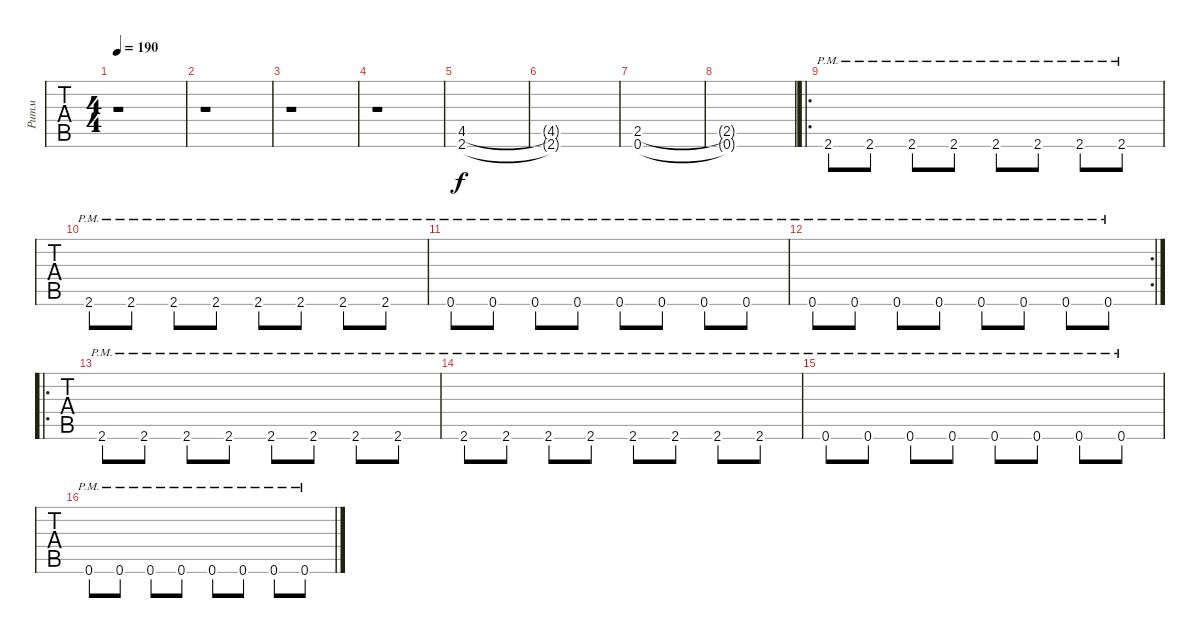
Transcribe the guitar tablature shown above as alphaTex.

\track ("Ритм" "Ритм") {instrument overdrivenguitar}
\staff {tabs}
\tuning (E4 B3 G3 D3 A2 E2) {hide}
\ts (4 4)
\tempo 190
\clef g2
\ks c
r.1{dy f instrument overdrivenguitar} |
r.1 |
r.1 |
r.1 |
(4.5 2.6).1{instrument distortionguitar} |
(4.5{t} 2.6{t}).1 |
(2.5 0.6).1 |
(2.5{t} 0.6{t}).1 |
\ro
2.6{pm}.8{instrument distortionguitar} 2.6{pm}.8 2.6{pm}.8 2.6{pm}.8 2.6{pm}.8 2.6{pm}.8 2.6{pm}.8 2.6{pm}.8 |
2.6{pm}.8 2.6{pm}.8 2.6{pm}.8 2.6{pm}.8 2.6{pm}.8 2.6{pm}.8 2.6{pm}.8 2.6{pm}.8 |
0.6{pm}.8 0.6{pm}.8 0.6{pm}.8 0.6{pm}.8 0.6{pm}.8 0.6{pm}.8 0.6{pm}.8 0.6{pm}.8 |
\rc 2
0.6{pm}.8 0.6{pm}.8 0.6{pm}.8 0.6{pm}.8 0.6{pm}.8 0.6{pm}.8 0.6{pm}.8 0.6{pm}.8 |
\ro
2.6{pm}.8 2.6{pm}.8 2.6{pm}.8 2.6{pm}.8 2.6{pm}.8 2.6{pm}.8 2.6{pm}.8 2.6{pm}.8 |
2.6{pm}.8 2.6{pm}.8 2.6{pm}.8 2.6{pm}.8 2.6{pm}.8 2.6{pm}.8 2.6{pm}.8 2.6{pm}.8 |
0.6{pm}.8 0.6{pm}.8 0.6{pm}.8 0.6{pm}.8 0.6{pm}.8 0.6{pm}.8 0.6{pm}.8 0.6{pm}.8 |
0.6{pm}.8 0.6{pm}.8 0.6{pm}.8 0.6{pm}.8 0.6{pm}.8 0.6{pm}.8 0.6{pm}.8 0.6{pm}.8
